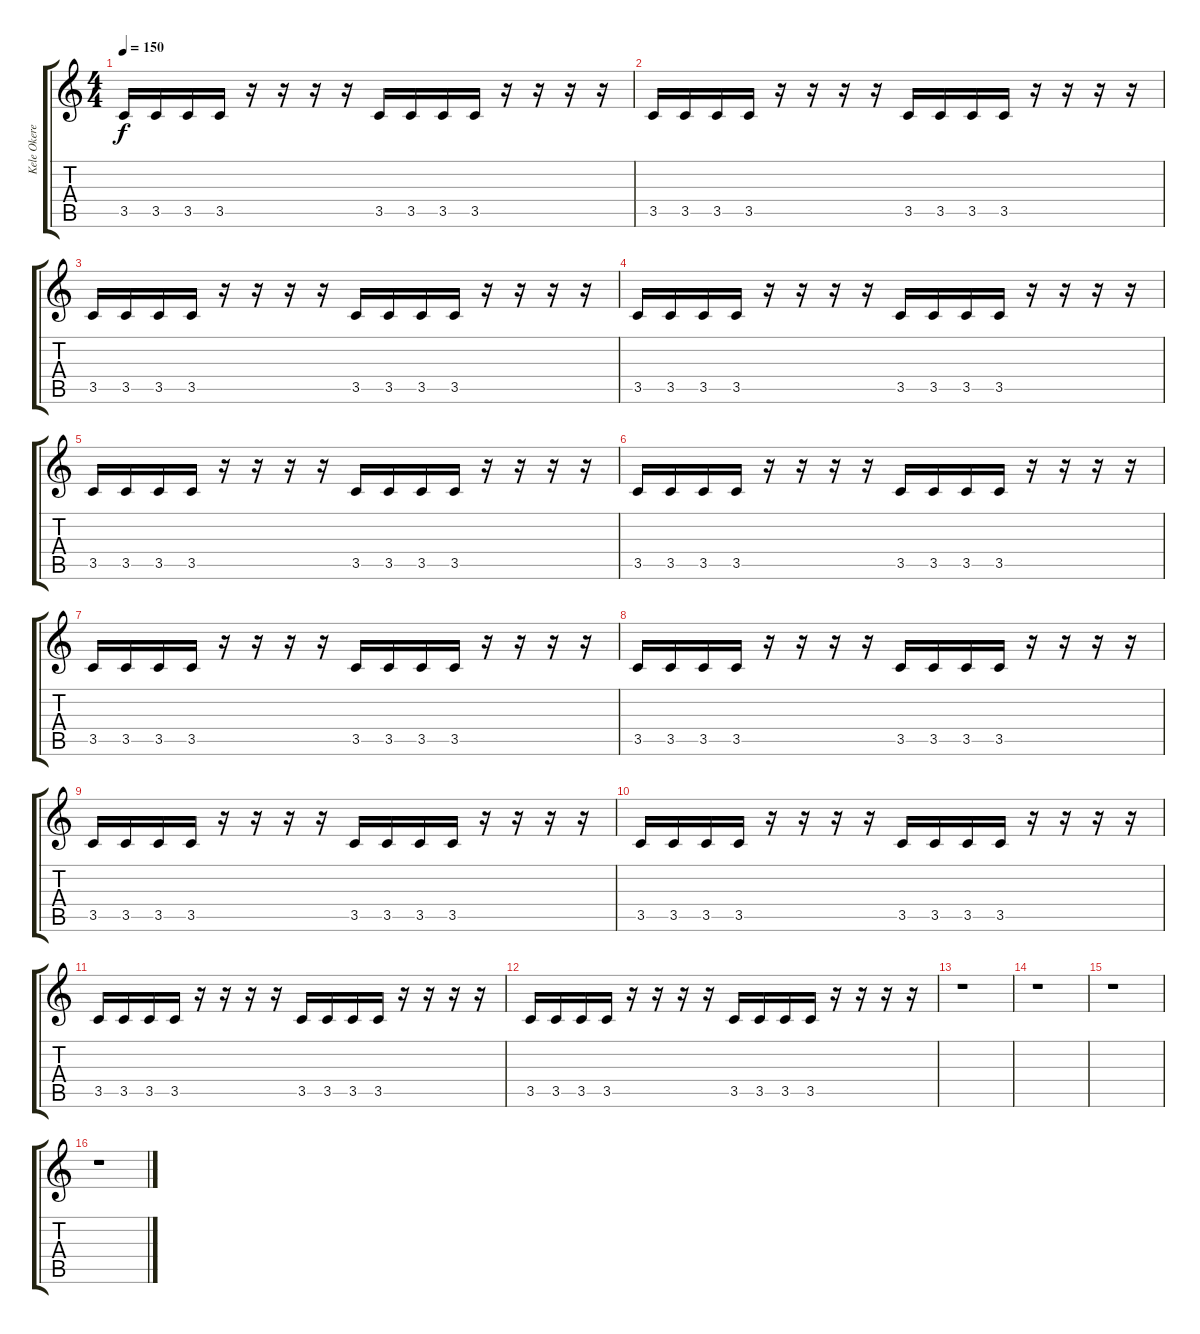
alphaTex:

\track ("Kele Okereke" "Kele Okere") {instrument distortionguitar}
\staff {score tabs}
\tuning (E4 B3 G3 D3 A2 E2) {hide}
\ts (4 4)
\tempo 150
\clef g2
\ks c
3.5.16{dy f} 3.5.16 3.5.16 3.5.16 r.16 r.16 r.16 r.16 3.5.16 3.5.16 3.5.16 3.5.16 r.16 r.16 r.16 r.16 |
3.5.16 3.5.16 3.5.16 3.5.16 r.16 r.16 r.16 r.16 3.5.16 3.5.16 3.5.16 3.5.16 r.16 r.16 r.16 r.16 |
3.5.16 3.5.16 3.5.16 3.5.16 r.16 r.16 r.16 r.16 3.5.16 3.5.16 3.5.16 3.5.16 r.16 r.16 r.16 r.16 |
3.5.16 3.5.16 3.5.16 3.5.16 r.16 r.16 r.16 r.16 3.5.16 3.5.16 3.5.16 3.5.16 r.16 r.16 r.16 r.16 |
3.5.16 3.5.16 3.5.16 3.5.16 r.16 r.16 r.16 r.16 3.5.16 3.5.16 3.5.16 3.5.16 r.16 r.16 r.16 r.16 |
3.5.16 3.5.16 3.5.16 3.5.16 r.16 r.16 r.16 r.16 3.5.16 3.5.16 3.5.16 3.5.16 r.16 r.16 r.16 r.16 |
3.5.16 3.5.16 3.5.16 3.5.16 r.16 r.16 r.16 r.16 3.5.16 3.5.16 3.5.16 3.5.16 r.16 r.16 r.16 r.16 |
3.5.16 3.5.16 3.5.16 3.5.16 r.16 r.16 r.16 r.16 3.5.16 3.5.16 3.5.16 3.5.16 r.16 r.16 r.16 r.16 |
3.5.16 3.5.16 3.5.16 3.5.16 r.16 r.16 r.16 r.16 3.5.16 3.5.16 3.5.16 3.5.16 r.16 r.16 r.16 r.16 |
3.5.16 3.5.16 3.5.16 3.5.16 r.16 r.16 r.16 r.16 3.5.16 3.5.16 3.5.16 3.5.16 r.16 r.16 r.16 r.16 |
3.5.16 3.5.16 3.5.16 3.5.16 r.16 r.16 r.16 r.16 3.5.16 3.5.16 3.5.16 3.5.16 r.16 r.16 r.16 r.16 |
3.5.16 3.5.16 3.5.16 3.5.16 r.16 r.16 r.16 r.16 3.5.16 3.5.16 3.5.16 3.5.16 r.16 r.16 r.16 r.16 |
r.1 |
r.1 |
r.1 |
r.1
